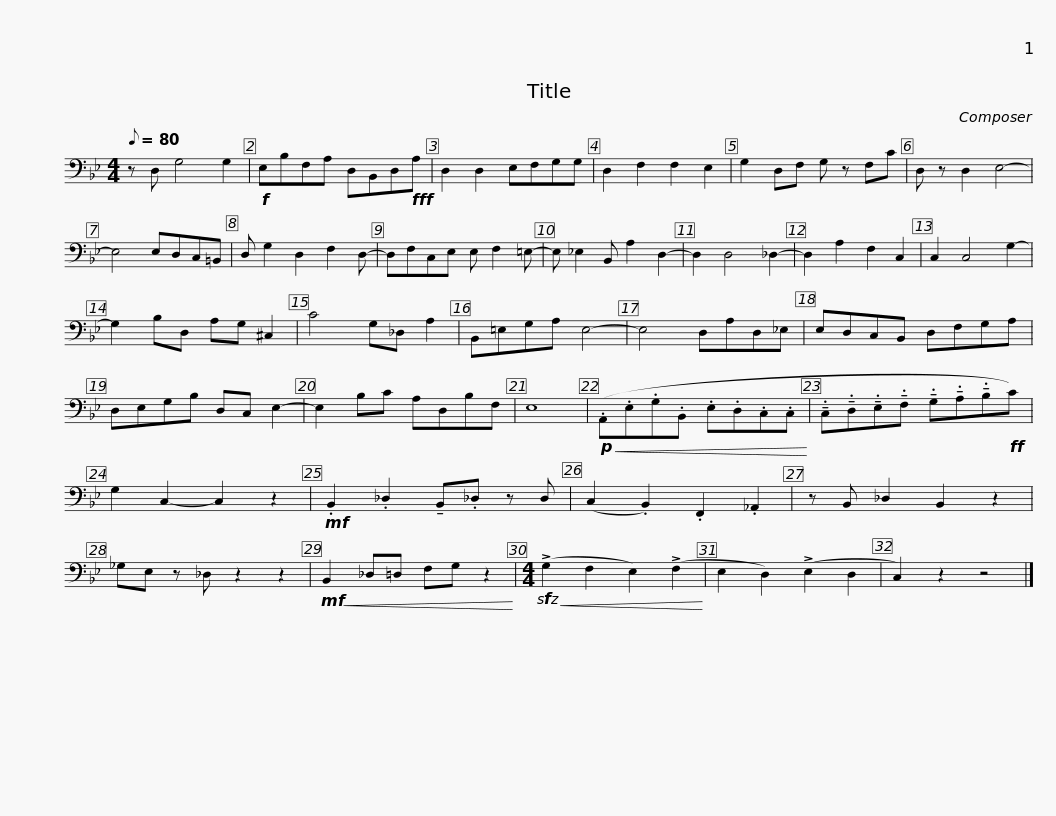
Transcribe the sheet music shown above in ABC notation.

X:1
L:1/8
Q:1/8=80
M:4/4
I:linebreak $
K:Bb
V:1 bass
V:1
 z D, G,4 G,2 |!f! E,B,F,A, D,B,,D,!fff!A, | D,2 D,2 E,F,G,G, | D,2 F,2 F,2 E,2 |$ G,2 D,F, G, z F,C | %5
 D, z D,2 E,4- | E,4 E,D,C,=B,, | D, G,2 D,2 F,2 D,- |$ D,F,C,E, E, F,2 =E,- | E, _E,2 B,, A,2 D,2- | %10
 D,2 D,4 _D,2- | D,2 A,2 F,2 C,2 |$ C,2 C,4 G,2- | G,2 B,D, A,G, ^C,2 | C4 G,_D, A,2 | %15
 B,,=E,G,A, E,4- |$ E,4 D,A,D,_E, | E,D,C,B,, D,F,G,A, | D,E,G,B, D,C, E,2- | E,2 B,C A,D,B,F, |$ %20
 E,8 |!p!!<(! (.A,,.E,.G,.B,, .E,.D,.C,.C,!<)! | !tenuto!.C,!tenuto!.D,!tenuto!.E,!tenuto!.F, !tenuto!.G,!tenuto!.A,!tenuto!.B,!ff!C) | G,2 C,2- C,2 z2 |$!mf! .B,,2 ._D,2 !tenuto!B,,._D, z D, | %25
 (C,2 .B,,2) .F,,2 ._A,,2 | z B,, _D,2 B,,2 z2 | _G,E, z _D, z2 z2 |$!mf!!<(! B,,2 _D,=D, F,G, z2!<)! |[M:4/4]!sfz!!<(! (!>!G,2 F,2 E,2) (!>!F,2!<)! | %30
 E,2 D,2) (!>!E,2 D,2 | C,2) z2 z4 |] %32
